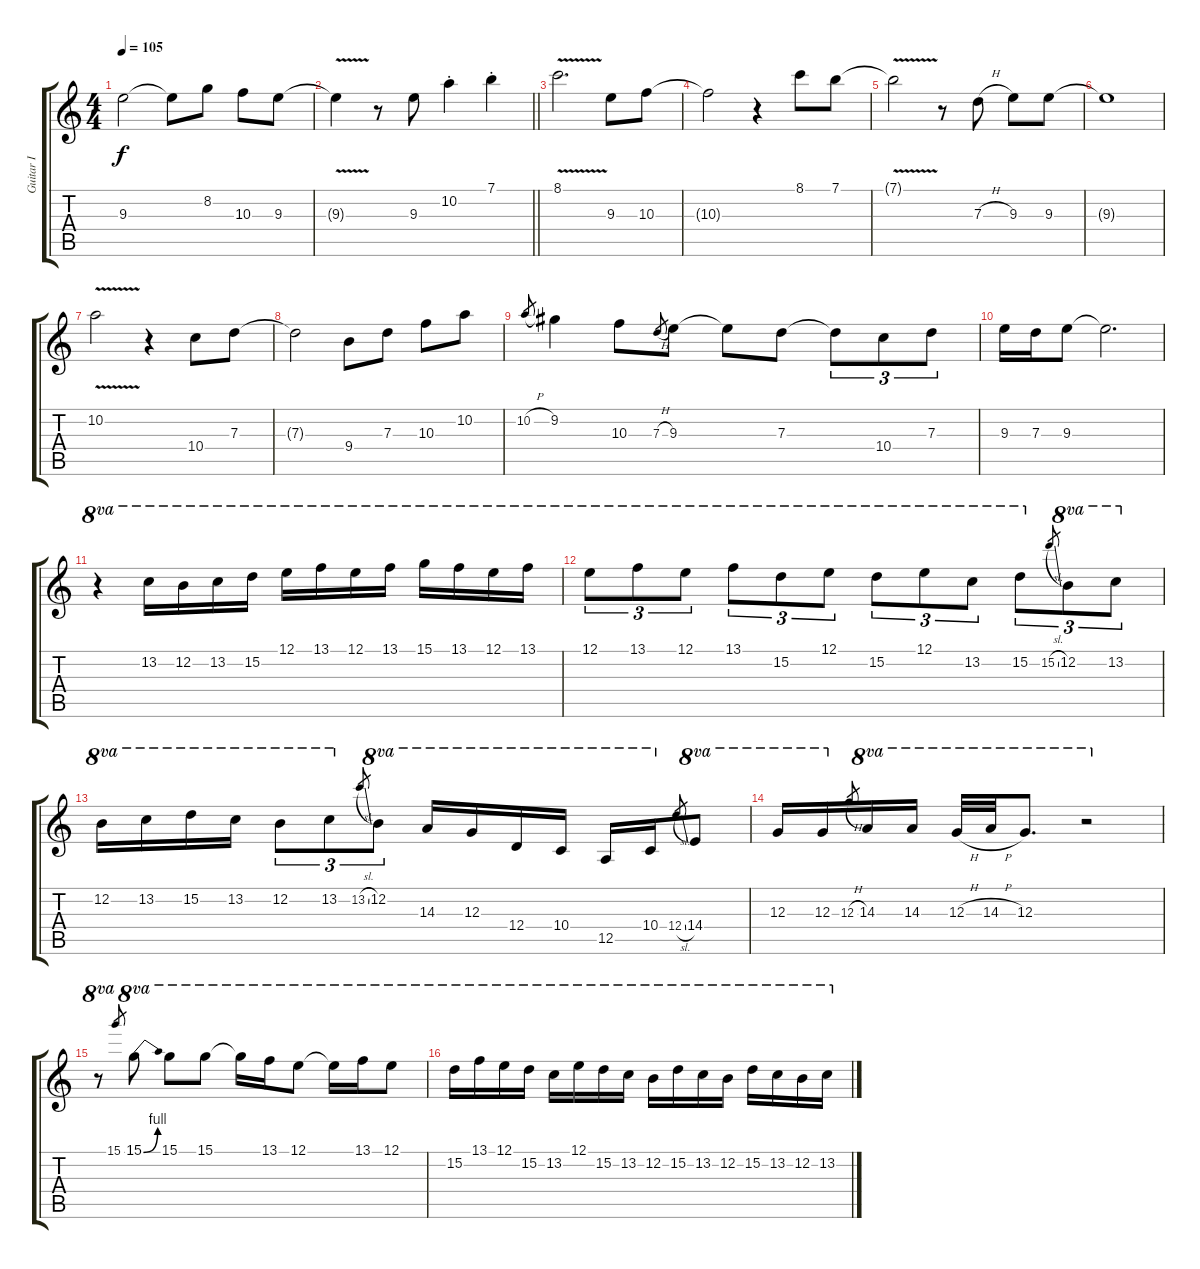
\track ("Guitar I" "Guitar I") {instrument electricguitarjazz}
\staff {score tabs}
\tuning (E4 B3 G3 D3 A2 E2) {hide}
\ts (4 4)
\tempo 105
\clef g2
\ks c
9.3{t}.2{dy f} 9.3{t}.8 8.2.8 10.3.8 9.3.8 |
\barLineRight lightlight
9.3{v t}.4 r.8 9.3.8 10.2{st}.4 7.1{st}.4 |
8.1{v}.2{d} 9.3.8 10.3.8 |
10.3{t}.2 r.4 8.1.8 7.1.8 |
7.1{v t}.2 r.8 7.3{h}.8 9.3.8 9.3.8 |
9.3{t}.1 |
10.2{v}.2 r.4 10.4.8 7.3.8 |
7.3{t}.2 9.4.8 7.3.8 10.3.8 10.2.8 |
10.2{h}.8{gr} 9.2.4 10.3.8 7.3{h}.8{gr} 9.3.8 9.3{t}.8 7.3.8 7.3{t}.8{tu (3 2)} 10.4.8{tu (3 2)} 7.3.8{tu (3 2)} |
9.3.16 7.3.16 9.3.8 9.3{t}.2{d} |
r.4{ot 8va} 13.2.16{ot 8va} 12.2.16{ot 8va} 13.2.16{ot 8va} 15.2.16{ot 8va} 12.1.16{ot 8va} 13.1.16{ot 8va} 12.1.16{ot 8va} 13.1.16{ot 8va} 15.1.16{ot 8va} 13.1.16{ot 8va} 12.1.16{ot 8va} 13.1.16{ot 8va} |
12.1.8{tu (3 2) ot 8va} 13.1.8{tu (3 2) ot 8va} 12.1.8{tu (3 2) ot 8va} 13.1.8{tu (3 2) ot 8va} 15.2.8{tu (3 2) ot 8va} 12.1.8{tu (3 2) ot 8va} 15.2.8{tu (3 2) ot 8va} 12.1.8{tu (3 2) ot 8va} 13.2.8{tu (3 2) ot 8va} 15.2.8{tu (3 2) ot 8va} 15.2{sl}.8{gr} 12.2.8{tu (3 2) ot 8va} 13.2.8{tu (3 2) ot 8va} |
12.2.16{ot 8va} 13.2.16{ot 8va} 15.2.16{ot 8va} 13.2.16{ot 8va} 12.2.8{tu (3 2) ot 8va} 13.2.8{tu (3 2) ot 8va} 13.2{sl}.8{gr} 12.2.8{tu (3 2) ot 8va} 14.3.16{ot 8va} 12.3.16{ot 8va} 12.4.16{ot 8va} 10.4.16{ot 8va} 12.5.16{ot 8va} 10.4.16{ot 8va} 12.4{sl}.8{gr} 14.4.8{ot 8va} |
12.3.16{ot 8va} 12.3.16{ot 8va} 12.3{h}.8{gr} 14.3.16{ot 8va} 14.3.16{ot 8va} 12.3{h}.32{ot 8va} 14.3{h}.32{ot 8va} 12.3.8{d ot 8va} r.2{ot 8va} |
r.8{ot 8va} 15.1.8{gr} 15.1{be (bend 0 0 60 4)}.8{ot 8va} 15.1.8{ot 8va} 15.1.8{ot 8va} 15.1{t}.16{ot 8va} 13.1.16{ot 8va} 12.1.8{ot 8va} 12.1{t}.16{ot 8va} 13.1.16{ot 8va} 12.1.8{ot 8va} |
15.2.16{ot 8va} 13.1.16{ot 8va} 12.1.16{ot 8va} 15.2.16{ot 8va} 13.2.16{ot 8va} 12.1.16{ot 8va} 15.2.16{ot 8va} 13.2.16{ot 8va} 12.2.16{ot 8va} 15.2.16{ot 8va} 13.2.16{ot 8va} 12.2.16{ot 8va} 15.2.16{ot 8va} 13.2.16{ot 8va} 12.2.16{ot 8va} 13.2{h}.16{ot 8va}
